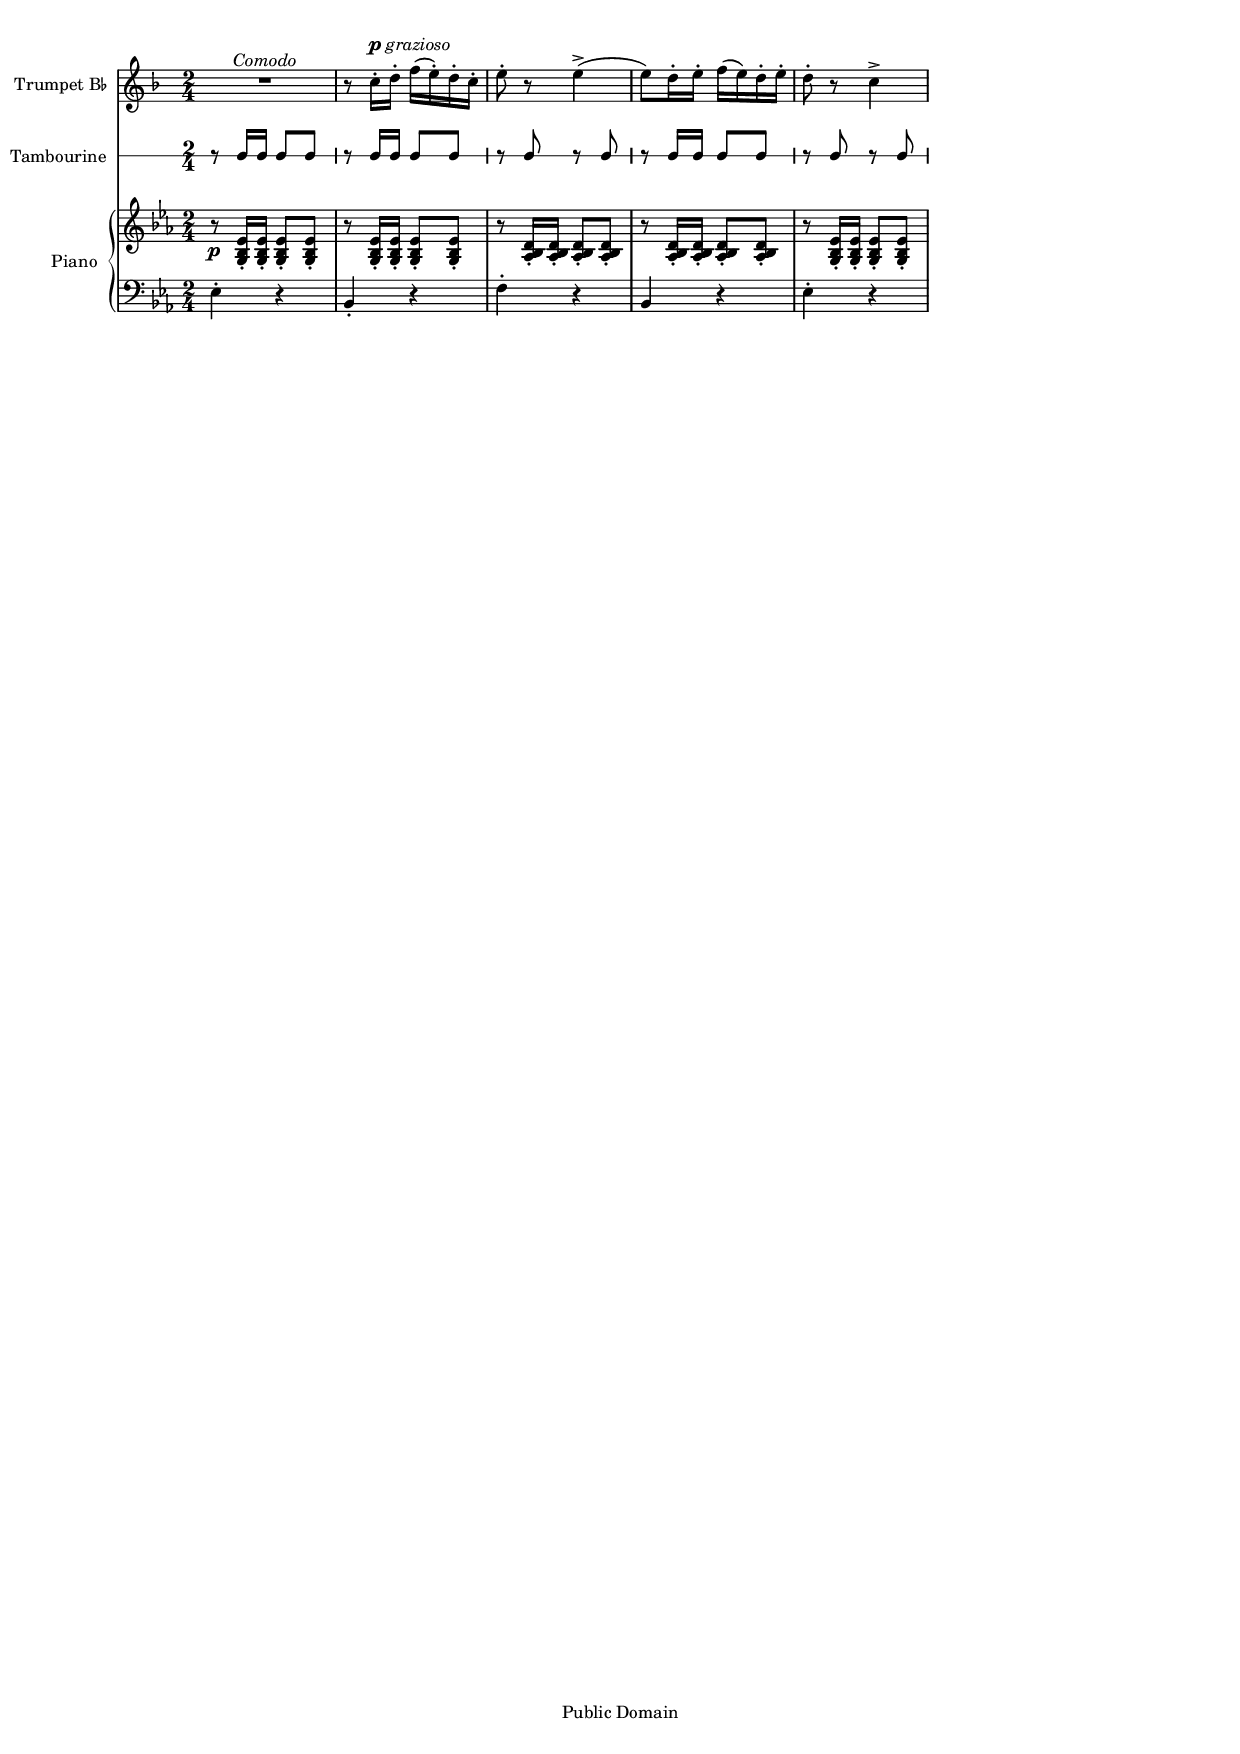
\version "2.12.0"
\include "catalan.ly"
#(set-global-staff-size 15)
\paper{
  ragged-right=##t
  line-width=17\cm
  indent=0\cm
}

\header {
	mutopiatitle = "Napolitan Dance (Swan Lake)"
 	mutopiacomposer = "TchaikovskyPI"
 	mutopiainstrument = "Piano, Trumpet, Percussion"
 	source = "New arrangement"
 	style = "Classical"
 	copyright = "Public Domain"
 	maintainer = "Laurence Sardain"
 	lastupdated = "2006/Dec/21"
%	title = "Le Lac des Cygnes"
%	subtitle = "Danse Napolitaine"
%	composer = "Piotr Ilitch Tchaïkovski"
%	arranger = "arr. Laurence Sardain"
%       footer = "Mutopia-2006/12/22-896"
}

trompette = \relative do'' {
  \clef treble
  \key mib \major
  \time 2/4
  R2^\markup { \italic Comodo } |
  r8 \once \override TextScript #'padding = #2.0
  sib16-.^\markup {\dynamic p \italic grazioso} do-. mib( re)-. do-. sib-. |
  re8-. r8 re4->( |
  re8) do16-. re-. mib( re) do-. re-. |
  do8-. r8 sib4-> |
}

tambourin = \relative do' {
  \time 2/4
  r8 do16 do do8 do |
  r8 do16 do do8 do |
  r8 do r do |
  r8 do16 do do8 do |
  r8 do r do |
}

tambourinMidi = \drummode {
  \time 2/4
  r8 tamb16 tamb tamb8 tamb |
  r8 tamb16 tamb tamb8 tamb |
  r8 tamb r tamb |
  r8 tamb16 tamb tamb8 tamb |
  r8 tamb r tamb |
}

upper = \relative do' {
  \clef treble
  \key mib \major
  \time 2/4
  r8\p <sol sib mib>16-. <sol sib mib>-. <sol sib mib>8-. <sol sib mib>-. |
  r8 <sol sib mib>16-. <sol sib mib>-. <sol sib mib>8-. <sol sib mib>-. |
  r8 <lab sib re>16-. <lab sib re>-. <lab sib re>8-. <lab sib re>-. |
  r8 <lab sib re>16-. <lab sib re>-. <lab sib re>8-. <lab sib re>-. |
  r8 <sol sib mib>16-. <sol sib mib>-. <sol sib mib>8-. <sol sib mib>-. |
}

lower = \relative do {
  \clef bass
  \key mib \major
  \time 2/4
  mib4-. r4 |
  sib-. r |
  fa'-. r |
  sib, r |
  mib4-. r4 |
}


\score {
  <<
    \context Staff = "trumpet" <<
      \set Staff.instrumentName = \markup { "Trumpet" \concat{ B \teeny \raise #0.4 \flat } }
      \transpose sib do'
      \trompette
    >>
    \context RhythmicStaff = "tambourin" <<
      \set Staff.instrumentName = "Tambourine"
      \tambourin
    >>
    \context PianoStaff = "prima" <<
      \set PianoStaff.instrumentName = "Piano  "
      \context Staff = "uppera" \upper
      \context Staff = "lowera" \lower
    >>
  >>
  \layout { }
}
\score {
  <<
    \context Staff = "trumpet" {
      \set Staff.midiInstrument = "trumpet"
      \trompette
    }
    \context DrumStaff = "tambourin" {
      \tambourinMidi
    }
    \context Staff = "piano" <<
      \upper
      \lower
    >>
  >>
  \midi {
    \context {
      \Score
      tempoWholesPerMinute = #(ly:make-moment 72 4)
    }
  }
}

